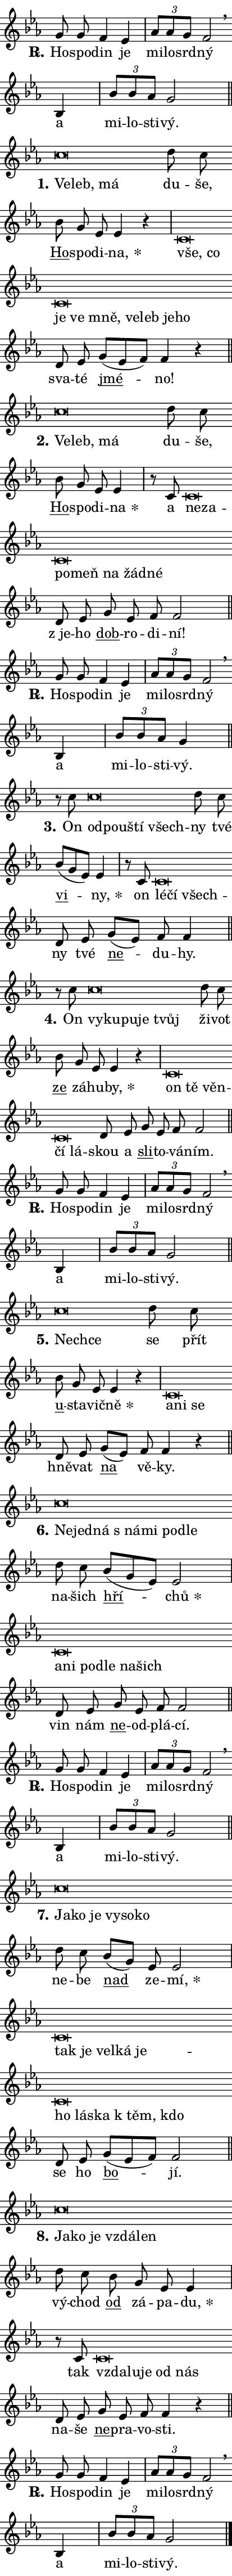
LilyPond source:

\version "2.22.1"
\header { tagline = "" }
\paper {
  indent = 0\cm
  top-margin = 0\cm
  right-margin = 0\cm
  bottom-margin = 0\cm
  left-margin = 0\cm
  paper-width = 7\cm
  page-breaking = #ly:one-page-breaking
  system-system-spacing.basic-distance = #11
  score-system-spacing.basic-distance = #11
  ragged-last = ##f
}


%% Author: Thomas Morley
%% https://lists.gnu.org/archive/html/lilypond-user/2020-05/msg00002.html
#(define (line-position grob)
"Returns position of @var[grob} in current system:
   @code{'start}, if at first time-step
   @code{'end}, if at last time-step
   @code{'middle} otherwise
"
  (let* ((col (ly:item-get-column grob))
         (ln (ly:grob-object col 'left-neighbor))
         (rn (ly:grob-object col 'right-neighbor))
         (col-to-check-left (if (ly:grob? ln) ln col))
         (col-to-check-right (if (ly:grob? rn) rn col))
         (break-dir-left
           (and
             (ly:grob-property col-to-check-left 'non-musical #f)
             (ly:item-break-dir col-to-check-left)))
         (break-dir-right
           (and
             (ly:grob-property col-to-check-right 'non-musical #f)
             (ly:item-break-dir col-to-check-right))))
        (cond ((eqv? 1 break-dir-left) 'start)
              ((eqv? -1 break-dir-right) 'end)
              (else 'middle))))

#(define (tranparent-at-line-position vctor)
  (lambda (grob)
  "Relying on @code{line-position} select the relevant enry from @var{vctor}.
Used to determine transparency,"
    (case (line-position grob)
      ((end) (not (vector-ref vctor 0)))
      ((middle) (not (vector-ref vctor 1)))
      ((start) (not (vector-ref vctor 2))))))

noteHeadBreakVisibility =
#(define-music-function (break-visibility)(vector?)
"Makes @code{NoteHead}s transparent relying on @var{break-visibility}"
#{
  \override NoteHead.transparent =
    #(tranparent-at-line-position break-visibility)
#})

#(define delete-ledgers-for-transparent-note-heads
  (lambda (grob)
    "Reads whether a @code{NoteHead} is transparent.
If so this @code{NoteHead} is removed from @code{'note-heads} from
@var{grob}, which is supposed to be @code{LedgerLineSpanner}.
As a result ledgers are not printed for this @code{NoteHead}"
    (let* ((nhds-array (ly:grob-object grob 'note-heads))
           (nhds-list
             (if (ly:grob-array? nhds-array)
                 (ly:grob-array->list nhds-array)
                 '()))
           ;; Relies on the transparent-property being done before
           ;; Staff.LedgerLineSpanner.after-line-breaking is executed.
           ;; This is fragile ...
           (to-keep
             (remove
               (lambda (nhd)
                 (ly:grob-property nhd 'transparent #f))
               nhds-list)))
      ;; TODO find a better method to iterate over grob-arrays, similiar
      ;; to filter/remove etc for lists
      ;; For now rebuilt from scratch
      (set! (ly:grob-object grob 'note-heads)  '())
      (for-each
        (lambda (nhd)
          (ly:pointer-group-interface::add-grob grob 'note-heads nhd))
        to-keep))))

hideNotes = {
  \noteHeadBreakVisibility #begin-of-line-visible
}
unHideNotes = {
  \noteHeadBreakVisibility #all-visible
}

% work-around for resetting accidentals
% https://lilypond.org/doc/v2.23/Documentation/notation/displaying-rhythms#unmetered-music
cadenzaMeasure = {
  \cadenzaOff
  \partial 1024 s1024
  \cadenzaOn
}

#(define-markup-command (accent layout props text) (markup?)
  "Underline accented syllable"
  (interpret-markup layout props
    #{\markup \override #'(offset . 4.3) \underline { #text }#}))

responsum = \markup \concat {
  "R" \hspace #-1.05 \path #0.1 #'((moveto 0 0.07) (lineto 0.9 0.8)) \hspace #0.05 "."
}

\layout {
    \context {
        \Staff
        \remove "Time_signature_engraver"
        \override LedgerLineSpanner.after-line-breaking = #delete-ledgers-for-transparent-note-heads
    }
    \context {
        \Voice {
            \override NoteHead.output-attributes = #'((class . "notehead"))
            \override Hairpin.height = #0.55
        }
    }
    \context {
        \Lyrics {
            \override StanzaNumber.output-attributes = #'((class . "stanzanumber"))
            \override LyricSpace.minimum-distance = #0.9
            \override LyricText.font-name = #"TeX Gyre Schola"
            \override LyricText.font-size = 1
            \override StanzaNumber.font-name = #"TeX Gyre Schola Bold"
            \override StanzaNumber.font-size = 1
        }
    }
}

% magnetic-lyrics.ily
%
%   written by
%     Jean Abou Samra <jean@abou-samra.fr>
%     Werner Lemberg <wl@gnu.org>
%
%   adapted by
%     Jiri Hon <jiri.hon@gmail.com>
%
% Version 2022-Apr-15

% https://www.mail-archive.com/lilypond-user@gnu.org/msg149350.html

#(define (Left_hyphen_pointer_engraver context)
   "Collect syllable-hyphen-syllable occurrences in lyrics and store
them in properties.  This engraver only looks to the left.  For
example, if the lyrics input is @code{foo -- bar}, it does the
following.

@itemize @bullet
@item
Set the @code{text} property of the @code{LyricHyphen} grob between
@q{foo} and @q{bar} to @code{foo}.

@item
Set the @code{left-hyphen} property of the @code{LyricText} grob with
text @q{foo} to the @code{LyricHyphen} grob between @q{foo} and
@q{bar}.
@end itemize

Use this auxiliary engraver in combination with the
@code{lyric-@/text::@/apply-@/magnetic-@/offset!} hook."
   (let ((hyphen #f)
         (text #f))
     (make-engraver
      (acknowledgers
       ((lyric-syllable-interface engraver grob source-engraver)
        (set! text grob)))
      (end-acknowledgers
       ((lyric-hyphen-interface engraver grob source-engraver)
        ;(when (not (grob::has-interface grob 'lyric-space-interface))
          (set! hyphen grob)));)
      ((stop-translation-timestep engraver)
       (when (and text hyphen)
         (ly:grob-set-object! text 'left-hyphen hyphen))
       (set! text #f)
       (set! hyphen #f)))))

#(define (lyric-text::apply-magnetic-offset! grob)
   "If the space between two syllables is less than the value in
property @code{LyricText@/.details@/.squash-threshold}, move the right
syllable to the left so that it gets concatenated with the left
syllable.

Use this function as a hook for
@code{LyricText@/.after-@/line-@/breaking} if the
@code{Left_@/hyphen_@/pointer_@/engraver} is active."
   (let ((hyphen (ly:grob-object grob 'left-hyphen #f)))
     (when hyphen
       (let ((left-text (ly:spanner-bound hyphen LEFT)))
         (when (grob::has-interface left-text 'lyric-syllable-interface)
           (let* ((common (ly:grob-common-refpoint grob left-text X))
                  (this-x-ext (ly:grob-extent grob common X))
                  (left-x-ext
                   (begin
                     ;; Trigger magnetism for left-text.
                     (ly:grob-property left-text 'after-line-breaking)
                     (ly:grob-extent left-text common X)))
                  ;; `delta` is the gap width between two syllables.
                  (delta (- (interval-start this-x-ext)
                            (interval-end left-x-ext)))
                  (details (ly:grob-property grob 'details))
                  (threshold (assoc-get 'squash-threshold details 0.2)))
             (when (< delta threshold)
               (let* (;; We have to manipulate the input text so that
                      ;; ligatures crossing syllable boundaries are not
                      ;; disabled.  For languages based on the Latin
                      ;; script this is essentially a beautification.
                      ;; However, for non-Western scripts it can be a
                      ;; necessity.
                      (lt (ly:grob-property left-text 'text))
                      (rt (ly:grob-property grob 'text))
                      (is-space (grob::has-interface hyphen 'lyric-space-interface))
                      (space (if is-space " " ""))
                      (space-markup (grob-interpret-markup grob " "))
                      (space-size (interval-length (ly:stencil-extent space-markup X)))
                      (extra-delta (if is-space space-size 0))
                      ;; Append new syllable.
                      (ltrt-space (if (and (string? lt) (string? rt))
                                (string-append lt space rt)
                                (make-concat-markup (list lt space rt))))
                      ;; Right-align `ltrt` to the right side.
                      (ltrt-space-markup (grob-interpret-markup
                               grob
                               (make-translate-markup
                                (cons (interval-length this-x-ext) 0)
                                (make-right-align-markup ltrt-space)))))
                 (begin
                   ;; Don't print `left-text`.
                   (ly:grob-set-property! left-text 'stencil #f)
                   ;; Set text and stencil (which holds all collected
                   ;; syllables so far) and shift it to the left.
                   (ly:grob-set-property! grob 'text ltrt-space)
                   (ly:grob-set-property! grob 'stencil ltrt-space-markup)
                   (ly:grob-translate-axis! grob (- (- delta extra-delta)) X))))))))))


#(define (lyric-hyphen::displace-bounds-first grob)
   ;; Make very sure this callback isn't triggered too early.
   (let ((left (ly:spanner-bound grob LEFT))
         (right (ly:spanner-bound grob RIGHT)))
     (ly:grob-property left 'after-line-breaking)
     (ly:grob-property right 'after-line-breaking)
     (ly:lyric-hyphen::print grob)))

squashThreshold = #0.4

\layout {
  \context {
    \Lyrics
    \consists #Left_hyphen_pointer_engraver
    \override LyricText.after-line-breaking =
      #lyric-text::apply-magnetic-offset!
    \override LyricHyphen.stencil = #lyric-hyphen::displace-bounds-first
    \override LyricText.details.squash-threshold = \squashThreshold
    \override LyricHyphen.minimum-distance = 0
    \override LyricHyphen.minimum-length = \squashThreshold
  }
}

squash = \override LyricText.details.squash-threshold = 9999
unSquash = \override LyricText.details.squash-threshold = \squashThreshold

left = \override LyricText.self-alignment-X = #LEFT
unLeft = \revert LyricText.self-alignment-X

starOffset = #(lambda (grob) 
                (let ((x_offset (ly:self-alignment-interface::aligned-on-x-parent grob)))
                  (if (= x_offset 0) 0 (+ x_offset 1.2))))

star = #(define-music-function (syllable)(string?)
"Append star separator at the end of a syllable"
#{
  \once \override LyricText.X-offset = #starOffset
  \lyricmode { \markup {
    #syllable
    \override #'((font-name . "TeX Gyre Schola Bold")) \hspace #0.2 \lower #0.65 \larger "*"
  } }
#})

starAccent = #(define-music-function (syllable)(string?)
"Append star separator at the end of a syllable and make accent"
#{
  \once \override LyricText.X-offset = #starOffset
  \lyricmode { \markup {
    \accent #syllable
    \override #'((font-name . "TeX Gyre Schola Bold")) \hspace #0.2 \lower #0.65 \larger "*"
  } }
#})

breath = #(define-music-function (syllable)(string?)
"Append breathing indicator at the end of a syllable"
#{
  \lyricmode { \markup { #syllable "+" } }
#})

optionalBreath = #(define-music-function (syllable)(string?)
"Append optional breathing indicator at the end of a syllable"
#{
  \lyricmode { \markup { #syllable "(+)" } }
#})


\score {
    <<
        \new Voice = "melody" { \cadenzaOn \key es \major \relative { g'8 g f4 es \cadenzaMeasure \bar "|" \tuplet 3/2 { as8[ as g] } f2 \breathe \bar "" bes,4 \cadenzaMeasure \bar "|" \tuplet 3/2 {bes'8[ bes as] } g2 \cadenzaMeasure \bar "||" \break }
\relative { c''\breve*1/16 \hideNotes \breve*1/16 \breve*1/16 \bar "" \unHideNotes d8 c \bar "" bes g es es4 r \cadenzaMeasure \bar "|" c\breve*1/16 \hideNotes \breve*1/16 \bar "" \breve*1/16 \bar "" \breve*1/16 \bar "" \breve*1/16 \bar "" \breve*1/16 \bar "" \breve*1/16 \bar "" \breve*1/16 \breve*1/16 \bar "" \unHideNotes d8 es \bar "" g[( es f)] f4 r \cadenzaMeasure \bar "||" \break }
\relative { c''\breve*1/16 \hideNotes \breve*1/16 \breve*1/16 \bar "" \unHideNotes d8 c \bar "" bes g es es4 \cadenzaMeasure \bar "|" r8 c c\breve*1/16 \hideNotes \breve*1/16 \bar "" \breve*1/16 \bar "" \breve*1/16 \bar "" \breve*1/16 \bar "" \breve*1/16 \breve*1/16 \bar "" \unHideNotes d8 es \bar "" g es f f2 \cadenzaMeasure \bar "||" \break }
\relative { g'8 g f4 es \cadenzaMeasure \bar "|" \tuplet 3/2 { as8[ as g] } f2 \breathe \bar "" bes,4 \cadenzaMeasure \bar "|" \tuplet 3/2 {bes'8[ bes as] } g4 \cadenzaMeasure \bar "||" \break }
\relative { r8 c'' c\breve*1/16 \hideNotes \breve*1/16 \bar "" \breve*1/16 \breve*1/16 \bar "" \unHideNotes d8 c \bar "" bes[( g es)] es4 \cadenzaMeasure \bar "|" r8 c c\breve*1/16 \hideNotes \breve*1/16 \breve*1/16 \bar "" \unHideNotes d8 es \bar "" g[( es)] f f4 \cadenzaMeasure \bar "||" \break }
\relative { r8 c'' c\breve*1/16 \hideNotes \breve*1/16 \bar "" \breve*1/16 \bar "" \breve*1/16 \breve*1/16 \bar "" \unHideNotes d8 c \bar "" bes g es es4 r \cadenzaMeasure \bar "|" c\breve*1/16 \hideNotes \breve*1/16 \bar "" \breve*1/16 \bar "" \breve*1/16 \breve*1/16 \bar "" \unHideNotes d8 es \bar "" g es f f2 \cadenzaMeasure \bar "||" \break }
\relative { g'8 g f4 es \cadenzaMeasure \bar "|" \tuplet 3/2 { as8[ as g] } f2 \breathe \bar "" bes,4 \cadenzaMeasure \bar "|" \tuplet 3/2 {bes'8[ bes as] } g2 \cadenzaMeasure \bar "||" \break }
\relative { c''\breve*1/16 \hideNotes \breve*1/16 \bar "" \unHideNotes d8 c \bar "" bes g es es4 r \cadenzaMeasure \bar "|" c\breve*1/16 \hideNotes \breve*1/16 \breve*1/16 \bar "" \unHideNotes d8 es \bar "" g[( es)] f f4 r \cadenzaMeasure \bar "||" \break }
\relative { c''\breve*1/16 \hideNotes \breve*1/16 \bar "" \breve*1/16 \bar "" \breve*1/16 \bar "" \breve*1/16 \bar "" \breve*1/16 \breve*1/16 \bar "" \unHideNotes d8 c \bar "" bes[( g es)] es2 \cadenzaMeasure \bar "|" c\breve*1/16 \hideNotes \breve*1/16 \bar "" \breve*1/16 \bar "" \breve*1/16 \bar "" \breve*1/16 \breve*1/16 \bar "" \unHideNotes d8 es \bar "" g es f f2 \cadenzaMeasure \bar "||" \break }
\relative { g'8 g f4 es \cadenzaMeasure \bar "|" \tuplet 3/2 { as8[ as g] } f2 \breathe \bar "" bes,4 \cadenzaMeasure \bar "|" \tuplet 3/2 {bes'8[ bes as] } g2 \cadenzaMeasure \bar "||" \break }
\relative { c''\breve*1/16 \hideNotes \breve*1/16 \bar "" \breve*1/16 \bar "" \breve*1/16 \bar "" \breve*1/16 \breve*1/16 \bar "" \unHideNotes d8 c \bar "" bes[( g)] es es2 \cadenzaMeasure \bar "|" c\breve*1/16 \hideNotes \breve*1/16 \bar "" \breve*1/16 \bar "" \breve*1/16 \bar "" \breve*1/16 \bar "" \breve*1/16 \bar "" \breve*1/16 \bar "" \breve*1/16 \bar "" \breve*1/16 \breve*1/16 \bar "" \unHideNotes d8 es \bar "" g[( es f)] f2 \cadenzaMeasure \bar "||" \break }
\relative { c''\breve*1/16 \hideNotes \breve*1/16 \bar "" \breve*1/16 \bar "" \breve*1/16 \breve*1/16 \bar "" \unHideNotes d8 c \bar "" bes g es es4 \cadenzaMeasure \bar "|" r8 c c\breve*1/16 \hideNotes \breve*1/16 \bar "" \breve*1/16 \bar "" \breve*1/16 \breve*1/16 \bar "" \unHideNotes d8 es \bar "" g es f f4 r \cadenzaMeasure \bar "||" \break }
\relative { g'8 g f4 es \cadenzaMeasure \bar "|" \tuplet 3/2 { as8[ as g] } f2 \breathe \bar "" bes,4 \cadenzaMeasure \bar "|" \tuplet 3/2 {bes'8[ bes as] } g2 \cadenzaMeasure \bar "||" \break } \bar "|." }
        \new Lyrics \lyricsto "melody" { \lyricmode { \set stanza = \responsum
Ho -- spo -- din je mi -- lo -- srd -- ný a mi -- lo -- sti -- vý.
\set stanza = "1."
\left Ve -- \squash leb, má \unLeft \unSquash du -- še, \markup \accent Ho -- spo -- di -- \star na, \left vše, \squash co je ve mně, ve -- leb je -- ho \unLeft \unSquash sva -- té \markup \accent jmé -- no!
\set stanza = "2."
\left Ve -- \squash leb, má \unLeft \unSquash du -- še, \markup \accent Ho -- spo -- di -- \star na a \left ne -- \squash za -- po -- meň na žád -- né \unLeft \unSquash "z je" -- ho \markup \accent dob -- ro -- di -- ní!
\set stanza = \responsum
Ho -- spo -- din je mi -- lo -- srd -- ný a mi -- lo -- sti -- vý.
\set stanza = "3."
On \left od -- \squash pou -- ští všech -- \unLeft \unSquash ny tvé \markup \accent vi -- \star ny, on \left lé -- \squash čí všech -- \unLeft \unSquash ny tvé \markup \accent ne -- du -- hy.
\set stanza = "4."
On \left vy -- \squash ku -- pu -- je tvůj \unLeft \unSquash ži -- vot \markup \accent ze zá -- hu -- \star by, \left on \squash tě věn -- čí lá -- \unLeft \unSquash skou a \markup \accent sli -- to -- vá -- ním.
\set stanza = \responsum
Ho -- spo -- din je mi -- lo -- srd -- ný a mi -- lo -- sti -- vý.
\set stanza = "5."
\left Nech -- \squash ce \unLeft \unSquash se přít \markup \accent u -- sta -- vič -- \star ně \left a -- \squash ni se \unLeft \unSquash hně -- vat \markup \accent na vě -- ky.
\set stanza = "6."
\left Ne -- \squash jed -- ná "s ná" -- mi pod -- le \unLeft \unSquash na -- šich \markup \accent hří -- \star chů \left a -- \squash ni pod -- le na -- šich \unLeft \unSquash vin nám \markup \accent ne -- od -- plá -- cí.
\set stanza = \responsum
Ho -- spo -- din je mi -- lo -- srd -- ný a mi -- lo -- sti -- vý.
\set stanza = "7."
\left Ja -- \squash ko je vy -- so -- ko \unLeft \unSquash ne -- be \markup \accent nad ze -- \star mí, \left tak \squash je vel -- ká je -- ho lá -- ska "k těm," kdo \unLeft \unSquash se ho \markup \accent bo -- jí.
\set stanza = "8."
\left Ja -- \squash ko je vzdá -- len \unLeft \unSquash vý -- chod \markup \accent od zá -- pa -- \star du, tak \left vzda -- \squash lu -- je od nás \unLeft \unSquash na -- še \markup \accent ne -- pra -- vo -- sti.
\set stanza = \responsum
Ho -- spo -- din je mi -- lo -- srd -- ný a mi -- lo -- sti -- vý. } }
    >>
    \layout {}
}
